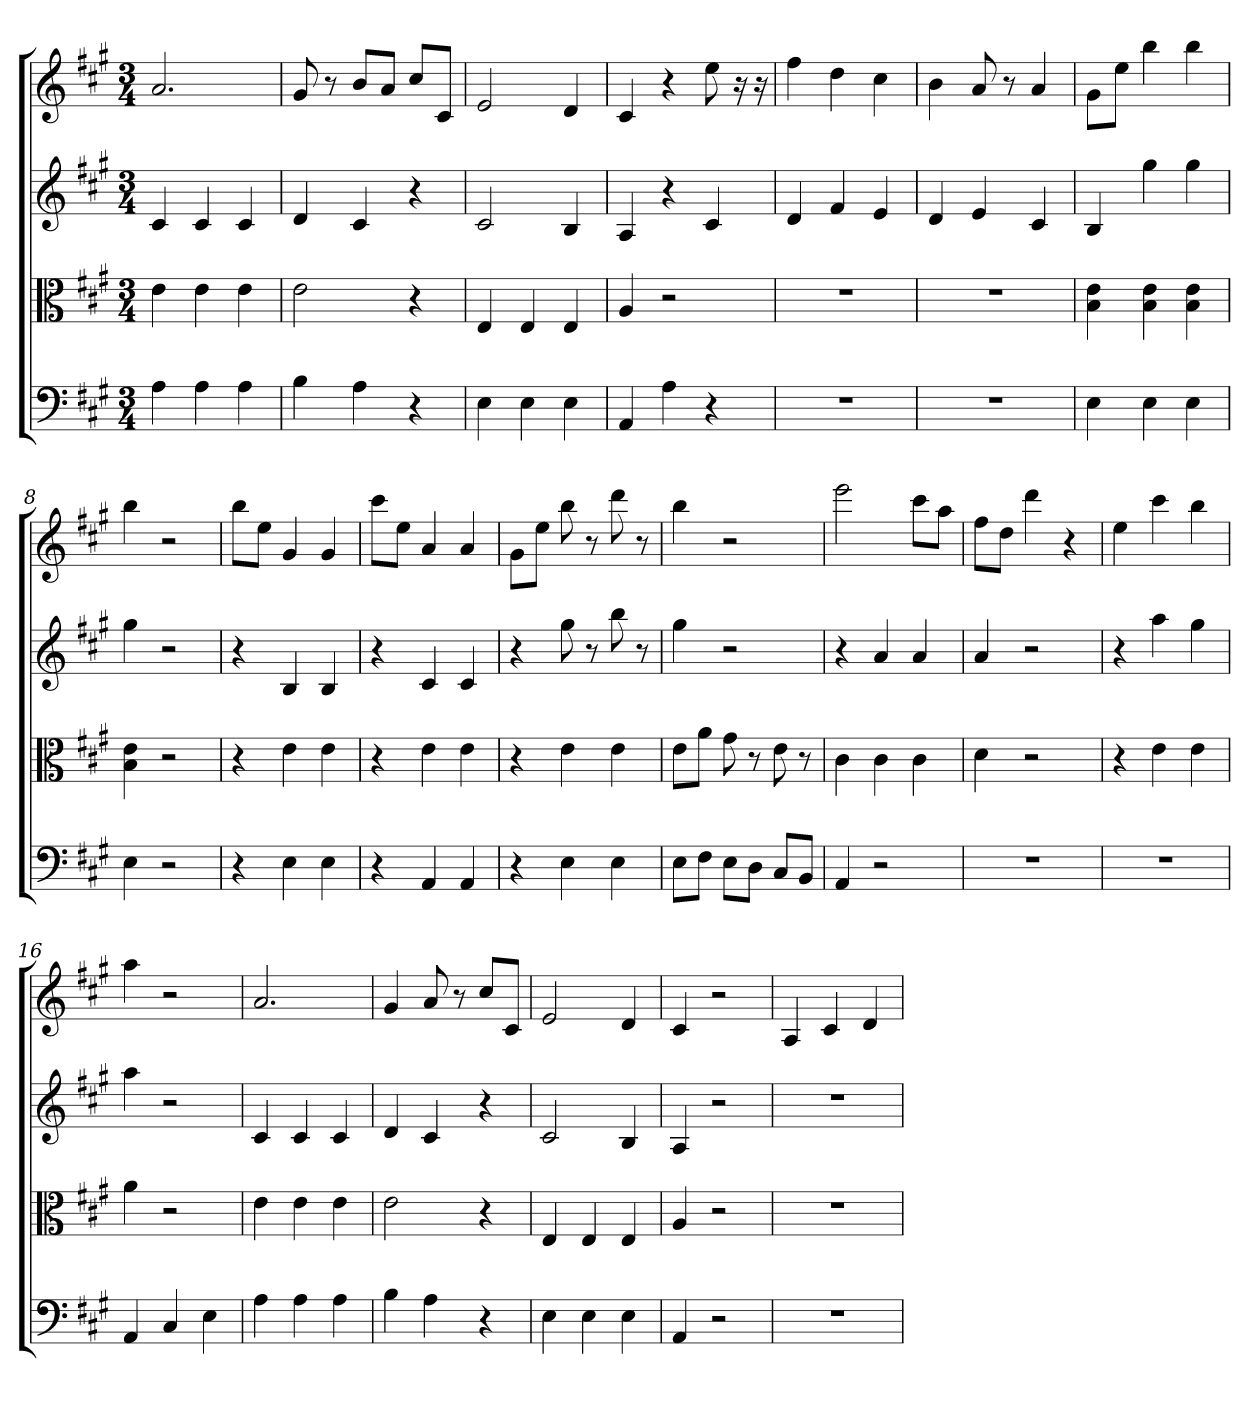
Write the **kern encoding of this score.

**kern	**kern	**kern	**kern
*part4	*part3	*part2	*part1
*staff4	*staff3	*staff2	*staff1
*clefF4	*clefC3	*clefG2	*clefG2
*k[f#c#g#]	*k[f#c#g#]	*k[f#c#g#]	*k[f#c#g#]
*A:	*A:	*A:	*A:
*M3/4	*M3/4	*M3/4	*M3/4
=	=	=	=
4A	4e	4c#	2.a
4A	4e	4c#	.
4A	4e	4c#	.
=2	=2	=2	=2
4B	2e	4d	8g#
.	.	.	8r
4A	.	4c#	8b/L
.	.	.	8a/J
4r	4r	4r	8cc#/L
.	.	.	8c#/J
=3	=3	=3	=3
4E	4E	2c#	2e
4E	4E	.	.
4E	4E	4B	4d
=4	=4	=4	=4
4AA	4A	4A	4c#
4A	2r	4r	4r
4r	.	4c#	8ee
.	.	.	16r
.	.	.	16r
=5	=5	=5	=5
2.r	2.r	4d	4ff#
.	.	4f#	4dd
.	.	4e	4cc#
=6	=6	=6	=6
2.r	2.r	4d	4b
.	.	4e	8a
.	.	.	8r
.	.	4c#	4a
=7	=7	=7	=7
4E	4B 4e	4B	8g#\L
.	.	.	8ee\J
4E	4B 4e	4gg#	4bb
4E	4B 4e	4gg#	4bb
=8	=8	=8	=8
4E	4B 4e	4gg#	4bb
2r	2r	2r	2r
=9	=9	=9	=9
4r	4r	4r	8bb\L
.	.	.	8ee\J
4E	4e	4B	4g#
4E	4e	4B	4g#
=10	=10	=10	=10
4r	4r	4r	8ccc#\L
.	.	.	8ee\J
4AA	4e	4c#	4a
4AA	4e	4c#	4a
=11	=11	=11	=11
4r	4r	4r	8g#\L
.	.	.	8ee\J
4E	4e	8gg#	8bb
.	.	8r	8r
4E	4e	8bb	8ddd
.	.	8r	8r
=12	=12	=12	=12
8E\L	8e\L	4gg#	4bb
8F#\J	8a\J	.	.
8E\L	8g#	2r	2r
8D\J	8r	.	.
8C#/L	8e	.	.
8BB/J	8r	.	.
=13	=13	=13	=13
4AA	4c#	4r	2eee
2r	4c#	4a	.
.	4c#	4a	8ccc#\L
.	.	.	8aa\J
=14	=14	=14	=14
2.r	4d	4a	8ff#\L
.	.	.	8dd\J
.	2r	2r	4ddd
.	.	.	4r
=15	=15	=15	=15
2.r	4r	4r	4ee
.	4e	4aa	4ccc#
.	4e	4gg#	4bb
=16	=16	=16	=16
4AA	4a	4aa	4aa
4C#	2r	2r	2r
4E	.	.	.
=17	=17	=17	=17
4A	4e	4c#	2.a
4A	4e	4c#	.
4A	4e	4c#	.
=18	=18	=18	=18
4B	2e	4d	4g#
4A	.	4c#	8a
.	.	.	8r
4r	4r	4r	8cc#/L
.	.	.	8c#/J
=19	=19	=19	=19
4E	4E	2c#	2e
4E	4E	.	.
4E	4E	4B	4d
=20	=20	=20	=20
4AA	4A	4A	4c#
2r	2r	2r	2r
=21	=21	=21	=21
2.r	2.r	2.r	4A
.	.	.	4c#
.	.	.	4d
=	=	=	=
*-	*-	*-	*-
